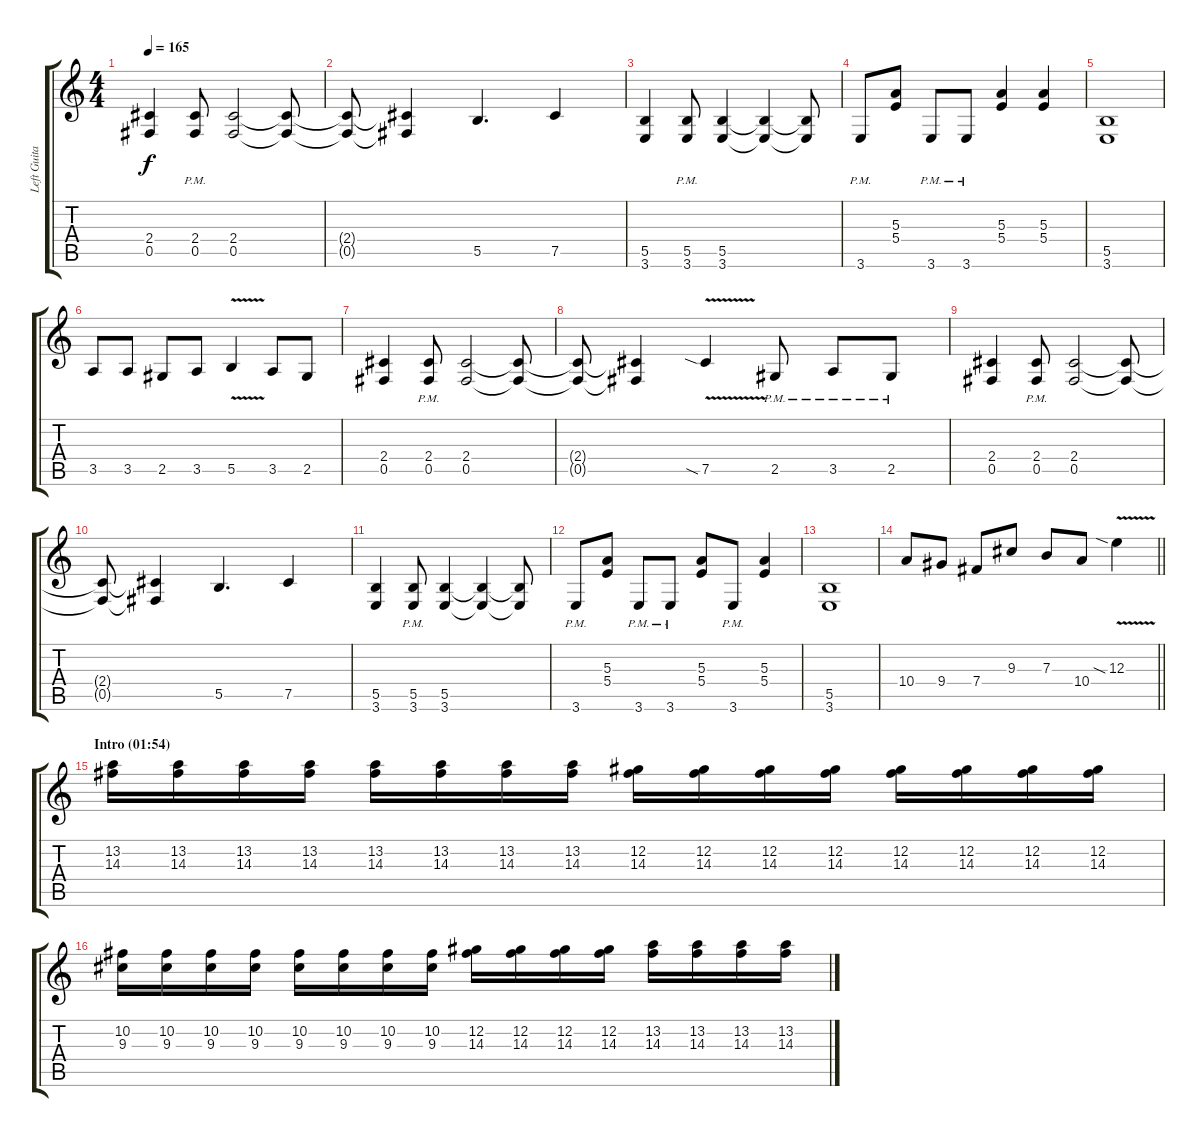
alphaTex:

\track ("Left Guitar" "Left Guita") {instrument distortionguitar}
\staff {score tabs}
\tuning (Db4 Ab3 E3 B2 Gb2 Db2) {hide}
\ts (4 4)
\tempo 165
\clef g2
\ks c
(2.4 0.5).4{dy f} (2.4{pm} 0.5{pm}).8 (2.4 0.5).2 (2.4{t} 0.5{t}).8 |
(2.4{t} 0.5{t}).8 (2.4{t} 0.5{t}).4 5.5.4{d} 7.5.4 |
(5.5 3.6).4 (5.5{pm} 3.6{pm}).8 (5.5 3.6).4 (5.5{t} 3.6{t}).4 (5.5{t} 3.6{t}).8 |
3.6{pm}.8 (5.3 5.4).8 3.6{pm}.8 3.6{pm}.8 (5.3 5.4).4 (5.3 5.4).4 |
(5.5 3.6).1 |
3.5.8 3.5.8 2.5.8 3.5.8 5.5{v}.4 3.5.8 2.5.8 |
(2.4 0.5).4 (2.4{pm} 0.5{pm}).8 (2.4 0.5).2 (2.4{t} 0.5{t}).8 |
(2.4{t} 0.5{t}).8 (2.4{t} 0.5{t}).4 7.5{v sia}.4 2.5{pm}.8 3.5{pm}.8 2.5{pm}.8 |
(2.4 0.5).4 (2.4{pm} 0.5{pm}).8 (2.4 0.5).2 (2.4{t} 0.5{t}).8 |
(2.4{t} 0.5{t}).8 (2.4{t} 0.5{t}).4 5.5.4{d} 7.5.4 |
(5.5 3.6).4 (5.5{pm} 3.6{pm}).8 (5.5 3.6).4 (5.5{t} 3.6{t}).4 (5.5{t} 3.6{t}).8 |
3.6{pm}.8 (5.3 5.4).8 3.6{pm}.8 3.6{pm}.8 (5.3 5.4).8 3.6{pm}.8 (5.3 5.4).4 |
(5.5 3.6).1 |
\barLineRight lightlight
10.4.8 9.4.8 7.4.8 9.3.8 7.3.8 10.4.8 12.3{v sia}.4 |
\section ("" "Intro (01:54)")
(13.2 14.3).16 (13.2 14.3).16 (13.2 14.3).16 (13.2 14.3).16 (13.2 14.3).16 (13.2 14.3).16 (13.2 14.3).16 (13.2 14.3).16 (12.2 14.3).16 (12.2 14.3).16 (12.2 14.3).16 (12.2 14.3).16 (12.2 14.3).16 (12.2 14.3).16 (12.2 14.3).16 (12.2 14.3).16 |
(10.2 9.3).16 (10.2 9.3).16 (10.2 9.3).16 (10.2 9.3).16 (10.2 9.3).16 (10.2 9.3).16 (10.2 9.3).16 (10.2 9.3).16 (12.2 14.3).16 (12.2 14.3).16 (12.2 14.3).16 (12.2 14.3).16 (13.2 14.3).16 (13.2 14.3).16 (13.2 14.3).16 (13.2 14.3).16
